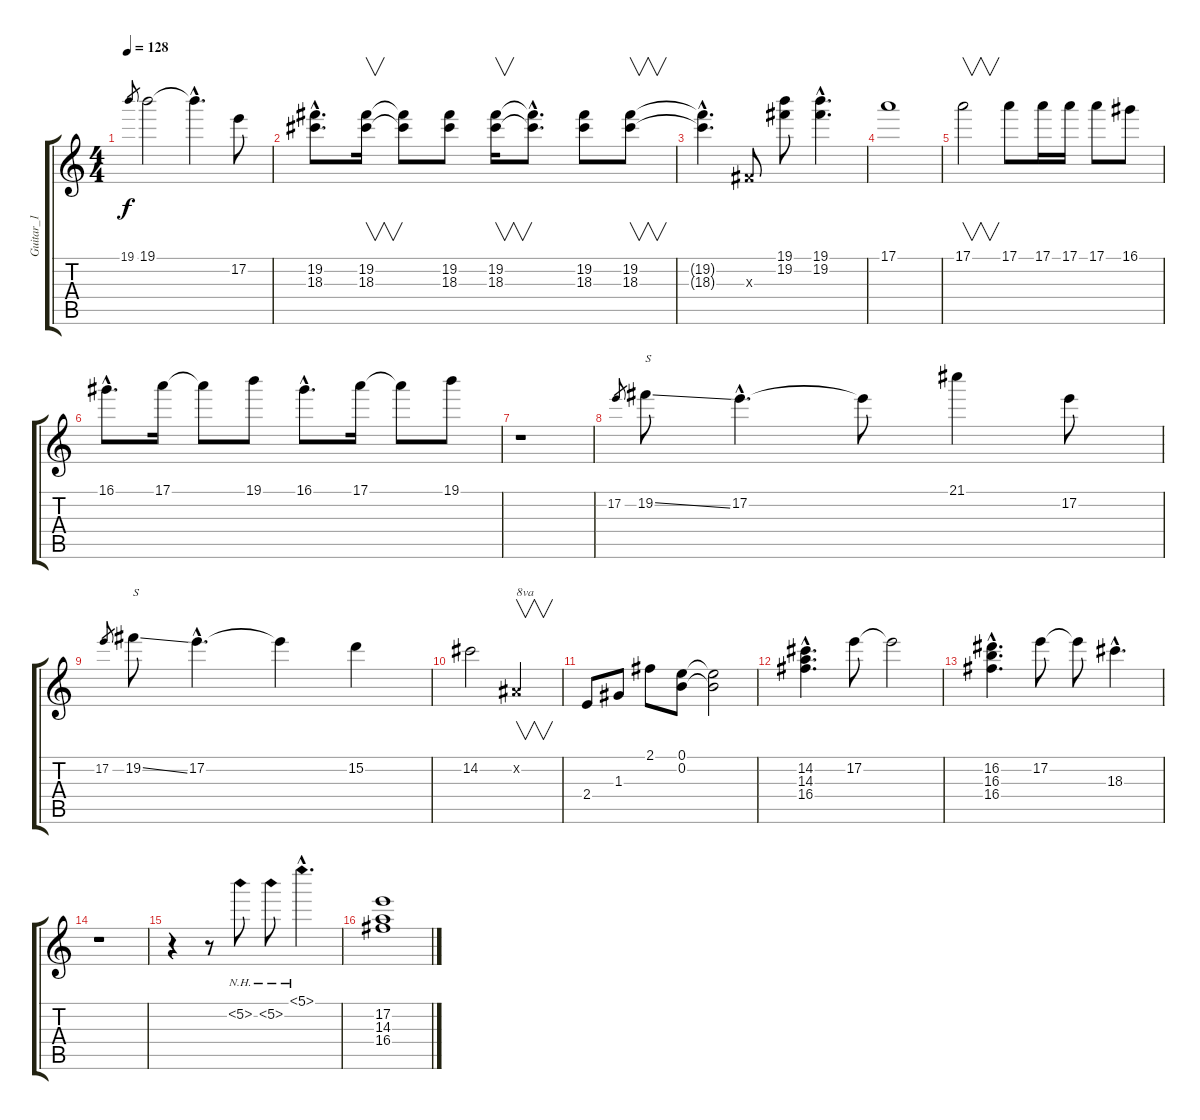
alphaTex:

\track ("Guitar_1" "Guitar_1") {instrument distortionguitar}
\staff {score tabs}
\tuning (E4 B3 G3 D3 A2 E2) {hide}
\ts (4 4)
\tempo 128
\clef g2
\ks c
19.1.8{gr dy f} 19.1.2 19.1{hac t}.4{d} 17.2.8 |
(19.2{hac} 18.3{hac}).8{d} (19.2 18.3).16{v} (19.2{t} 18.3{t}).8 (19.2 18.3).8 (19.2 18.3).16{v} (19.2{hac t} 18.3{hac t}).8{d} (19.2 18.3).8 (19.2 18.3).8{v} |
(19.2{hac t} 18.3{hac t}).4{d} -1.3{x}.8 (19.1 19.2).8 (19.1{hac} 19.2{hac}).4{d} |
17.1.1 |
17.1.2{v} 17.1.8 17.1.16 17.1.16 17.1.8 16.1.8 |
16.1{hac}.8{d} 17.1.16 17.1{t}.8 19.1.8 16.1{hac}.8{d} 17.1.16 17.1{t}.8 19.1.8 |
r.1 |
17.2.8{gr} 19.2{ss}.8{txt "S"} 17.2{hac}.4{d} 17.2{t}.8 21.1.4 17.2.8 |
17.2.8{gr} 19.2{ss}.8{txt "S"} 17.2{hac}.4{d} 17.2{t}.4 15.2.4 |
14.2.2 -1.2{x}.2{v txt "8va"} |
2.4.8 1.3.8 2.1.8 (0.1 0.2).8 (0.1{t} 0.2{t}).2 |
(14.2{hac} 14.3{hac} 16.4{hac}).4{d} 17.2.8 17.2{t}.2 |
(16.2{hac} 16.3{hac} 16.4{hac}).4{d} 17.2.8 17.2{t}.8 18.3{hac}.4{d} |
r.1 |
r.4 r.8 5.2{nh}.8 5.2{nh}.8 5.1{nh hac}.4{d} |
(17.2 14.3 16.4).1
